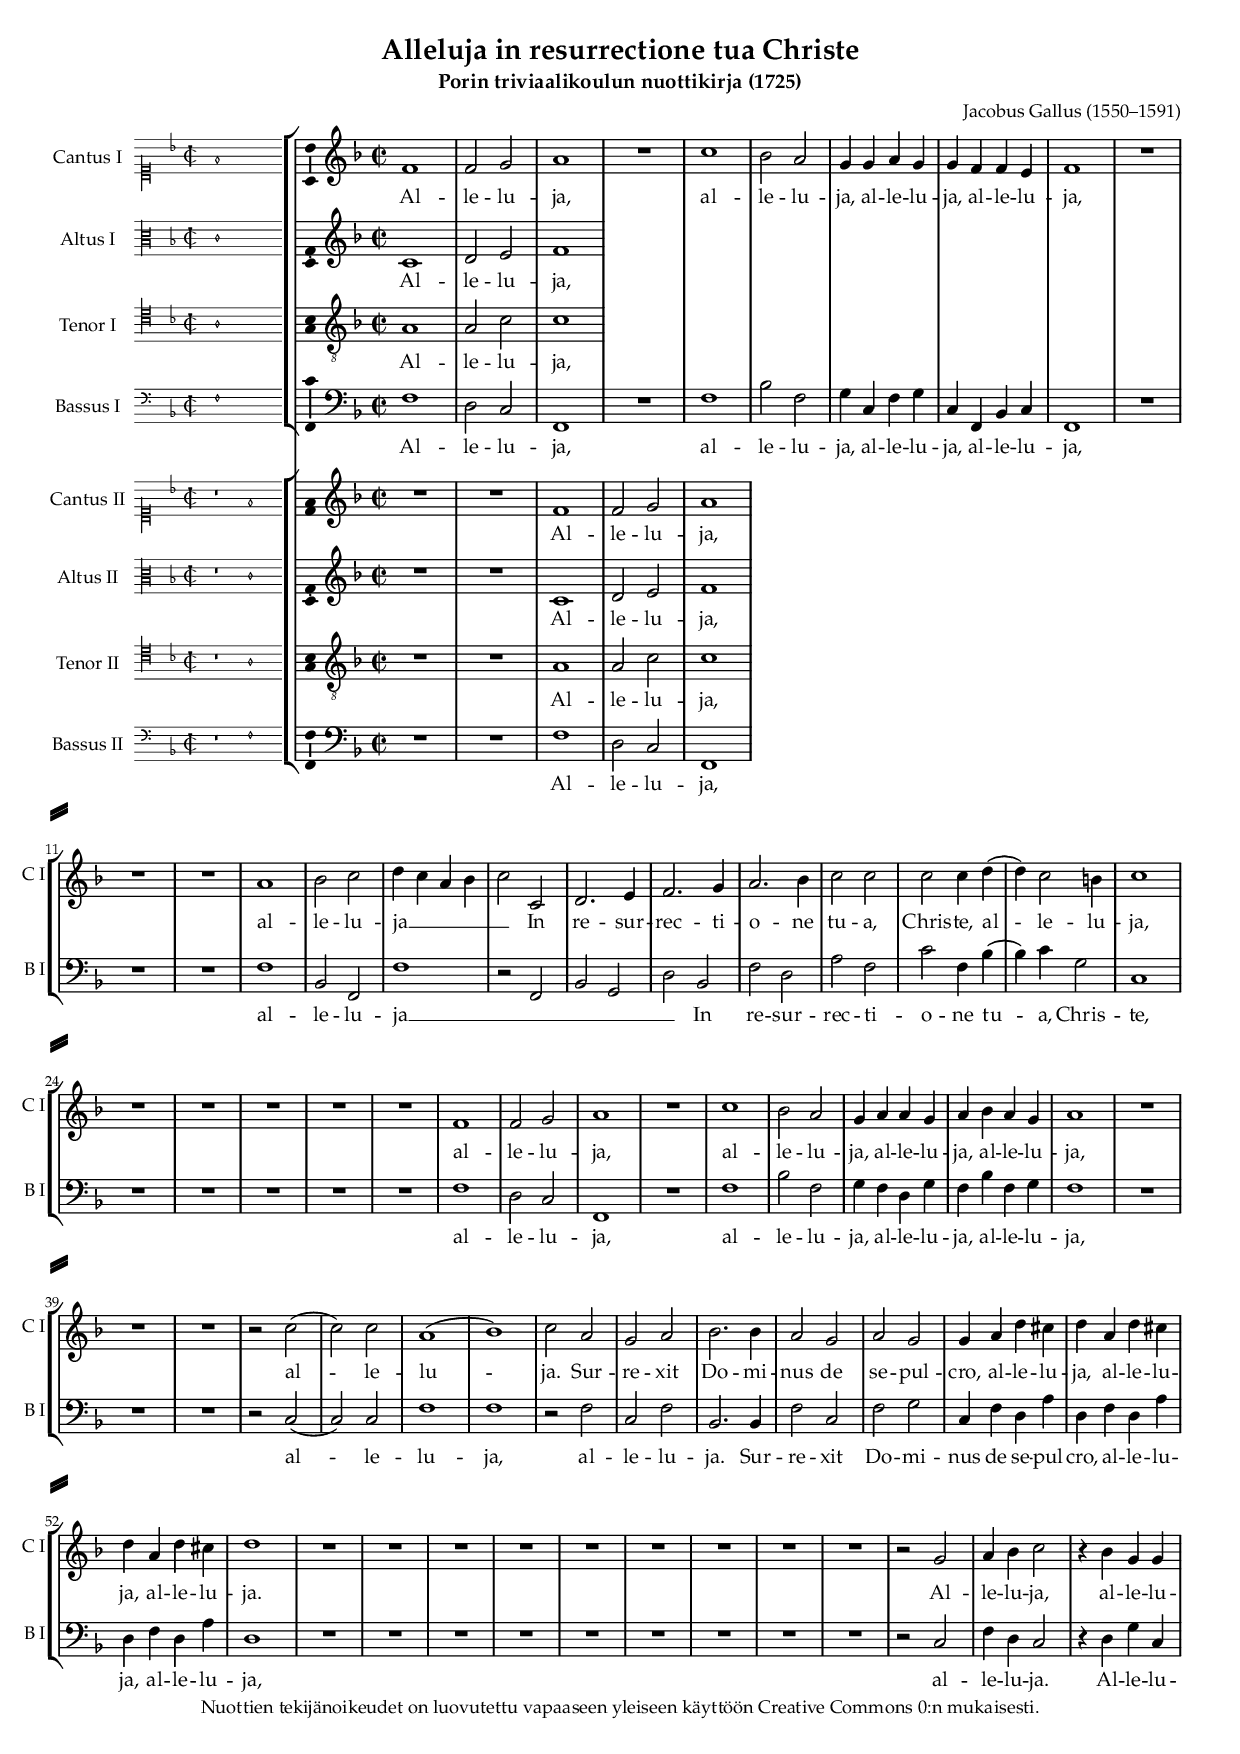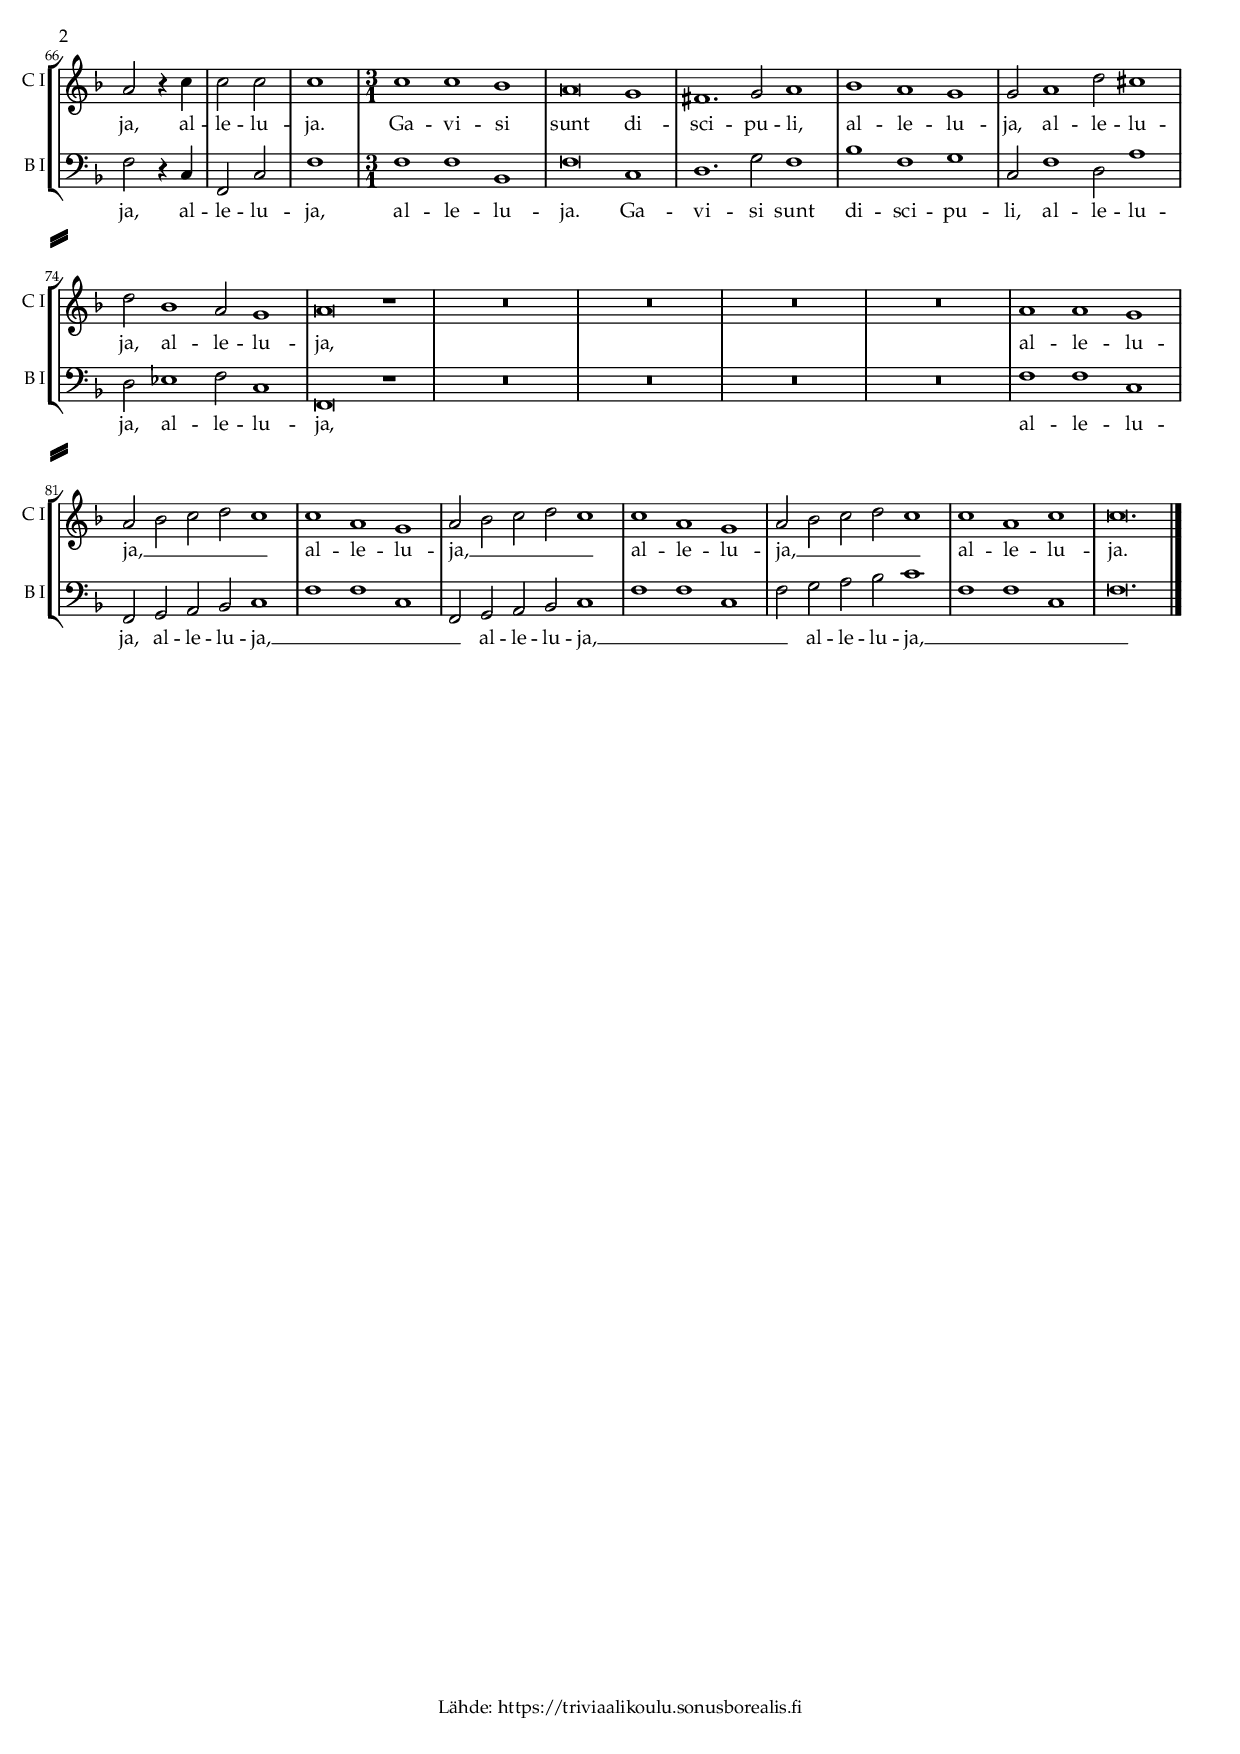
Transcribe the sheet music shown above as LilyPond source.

\version "2.19.49"
\include "suomi.ly"


stanzaOneLyricsChoirOne = \lyricmode {
    Al -- le -- lu -- ja, al -- le -- lu -- ja, 
    al -- le -- lu -- ja, al -- le -- lu -- ja, 
    al -- le -- lu -- ja __ _ _ _ _
    In re -- sur -- rec -- ti -- o -- ne tu -- a,
    Chris -- te, al -- le -- lu -- ja,

    al -- le -- lu -- ja, al -- le -- lu -- ja, 
    al -- le -- lu -- ja, al -- le -- lu -- ja, 
    al -- le -- lu -- ja.

    Sur -- re -- xit Do -- mi -- nus de
    se -- pul -- cro, al -- le -- lu -- ja, 
    al -- le -- lu -- ja, al -- le -- lu -- ja.

    Al -- le -- lu -- ja, al -- le -- lu -- ja, 
    al -- le -- lu -- ja.

    Ga -- vi -- si sunt  di -- sci -- pu -- li,
    al -- le -- lu -- ja, al -- le -- lu -- ja, 
    al -- le -- lu -- ja, 

    al -- le -- lu -- ja, __ _ _ _ _
    al -- le -- lu -- ja, __ _ _ _ _
    al -- le -- lu -- ja, __ _ _ _ _
    al -- le -- lu -- ja.
}


\include "alleluja-in-resurrectione-tua-christe.header.ily"

% First choir

SopranoOneMusic = \relative c' {
	\set Staff.instrumentName = #"Cantus I"
	\set Staff.shortInstrumentName = "C I"

	\incipit { \clef "mensural-c1" \key f \major \time 2/2 f'1 }

	f1 | f2 g | a1 | R | c | b2 a | g4 g a g | g f f e | f1 | R |
	R1 | R1 | a1 | b2 c | d4 c a b | c2 c, | d2. e4 | f2. g4 |
	a2. b4 | c2 c | c c4 d( | d) c2 h4 | c1 | 
	R1 | R | R | R | R |
	f, | f2 g | a1 | R | c | b2 a | g4 a a g | a b a g | a1 |
	R | R | R |
	r2 c( | c) c | a1( | b) | c2 a | g a | b2. b4 | a2 g | a g |
	g4 a d cis | d a d cis | d a d cis | d1 |
	\repeat unfold 	9 { R | }
	r2 g, | a4 b c2 | r4 b g g | a2 r4 c | c2 c | c1 |

	\time 3/1
    \set Score.tempoHideNote = ##t
    \tempo 2 = 240	
	c1 c b | a\breve g1 | fis1. g2 a1 | b a g | g2 a1 d2 cis1 |
	d2 b1 a2 g1 | a\breve r1 | 
	\repeat unfold 4 { R\breve. }
	a1 a g | a2 b c d c1 |
	c a g | a2 b c d c1 |
	c a g | a2 b c d c1 |
	c a c | c\breve. \bar "|."
}

AltoOneMusic = \relative c' {
	\set Staff.instrumentName = #"Altus I"
	\set Staff.shortInstrumentName = "A I"

	\incipit { \clef "mensural-c3" \key f \major \time 2/2 c'1 }

	c1 | d2 e | f1 |
}

TenoreOneMusic = \relative c' {
	\set Staff.instrumentName = #"Tenor I"
	\set Staff.shortInstrumentName = "T I"

	\incipit { \clef "mensural-c4" \key f \major \time 2/2 a1 }

	\clef "treble_8"
	a1 | a2 c | c1 |
}

BassOneMusic = \relative c {
	\set Staff.instrumentName = #"Bassus I"
	\set Staff.shortInstrumentName = "B I"

	\incipit { \clef "mensural-f" \key f \major \time 2/2 f1 }

	\clef bass
	f1 | d2 c | f,1 | R | f' | b2 f | g4 c, f g | c, f, b c | f,1 |
	R | R | R |
	f' | b,2 f | f'1 | r2 f, | b g | d' b | f' d | a' f | 
	c' f,4 b( | b) c g2 | c,1 | 
	\repeat unfold 5 { R | }
	f | d2 c | f,1 | R | f' | b2 f | g4 f d g | f b f g | f1 |
	R | R | R |
	r2 c( | c) c | f1 | f | r2 f | c f | b,2. b4 | f'2 c | f g |
	c,4 f d a' | d, f d a' | d, f d a' | d,1 |
	\repeat unfold 9 { R | }
	r2 c | f4 d c2 | r4 d g c, | f2 r4 c | f,2 c' | f1 |
	\time 3/1
    \set Score.tempoHideNote = ##t
    \tempo 2 = 240
    f1 f b, | f'\breve c1 | d1. g2 f1 | b f g | c,2 f1 d2 a'1 |
    d,2 es1 f2 c1 | f,\breve r1 |
    \repeat unfold 4 { R\breve. | }
    f'1 f c | f,2 g a b c1 |
    f f c | f,2 g a b c1 |
    f f c | f2 g a b c1 |
    f, f c | f\breve. \bar "|."
}


% Second choir

SopranoTwoMusic = \relative c' {
	\set Staff.instrumentName = #"Cantus II"
	\set Staff.shortInstrumentName = "C II"

	\incipit {
		\clef "mensural-c1" \key f \major \time 2/2
		r1 f'1
	}

	R1 | R | f1 | f2 g | a1 |
}

AltoTwoMusic = \relative c' {
	\set Staff.instrumentName = #"Altus II"
	\set Staff.shortInstrumentName = "A II"

	\incipit {
		\clef "mensural-c3" \key f \major \time 2/2
		r1 c'1
	}

	R1 | R | c1 | d2 e | f1 |
}

TenoreTwoMusic = \relative c' {
	\set Staff.instrumentName = #"Tenor II"
	\set Staff.shortInstrumentName = "T II"

	\incipit {
		\clef "mensural-c4" \key f \major \time 2/2
		r1 a1
	}

	\clef "treble_8"
	R1 | R | a1 | a2 c | c1 |
}


BassTwoMusic = \relative c {
	\set Staff.instrumentName = #"Bassus II"
	\set Staff.shortInstrumentName = "B II"

	\incipit {
		\clef "mensural-f" \key f \major \time 2/2
		r1 f1
	}

	\clef bass
	R1 | R | f1 | d2 c | f,1 |
}


\paper {
  system-separator-markup = \slashSeparator
}

\score {
<<
  \new StaffGroup = choirOneStaff <<
    \new Staff <<
      \new Voice = "Soprano" {
		\global
        \SopranoOneMusic
      }
     \new Lyrics \lyricsto "Soprano" {
       \stanzaOneLyricsChoirOne
     }
    >>
    \new Staff <<
      \new Voice = "Alto" {
        \global
        \AltoOneMusic
      }
     \new Lyrics \lyricsto "Alto" {
       \stanzaOneLyricsChoirOne
     }
    >>
    \new Staff <<
      \new Voice = "Tenore" {
        \global
        \TenoreOneMusic
      }
      \new Lyrics \lyricsto "Tenore" {
       \stanzaOneLyricsChoirOne
      }
    >>
    \new Staff <<
      \new Voice = "Bass" {
        \global
        \BassOneMusic
      }
      \new Lyrics \lyricsto "Bass" {
       \stanzaOneLyricsChoirOne
      }
    >>
  >>

  \new StaffGroup = choirTwoStaff <<
    \new Staff <<
      \new Voice = "SopranoTwo" {
		\global
        \SopranoTwoMusic
      }
     \new Lyrics \lyricsto "SopranoTwo" {
       \stanzaOneLyricsChoirOne
     }
    >>
    \new Staff <<
      \new Voice = "AltoTwo" {
        \global
        \AltoTwoMusic
      }
     \new Lyrics \lyricsto "AltoTwo" {
       \stanzaOneLyricsChoirOne
     }
    >>
    \new Staff <<
      \new Voice = "TenoreTwo" {
        \global
        \TenoreTwoMusic
      }
      \new Lyrics \lyricsto "TenoreTwo" {
       \stanzaOneLyricsChoirOne
      }
    >>
    \new Staff <<
      \new Voice = "BassTwo" {
        \global
        \BassTwoMusic
      }
      \new Lyrics \lyricsto "BassTwo" {
       \stanzaOneLyricsChoirOne
      }
    >>
  >>
>>

  \midi {
    \tempo 2 = 90
  }
  \layout {
    \context {
      \Staff
      \consists "Ambitus_engraver"
    }
    indent = 4\cm
    incipit-width = 2.5\cm
    \context {
     \Score
     \override VerticalAxisGroup.remove-first = ##t
    }
  }
}
